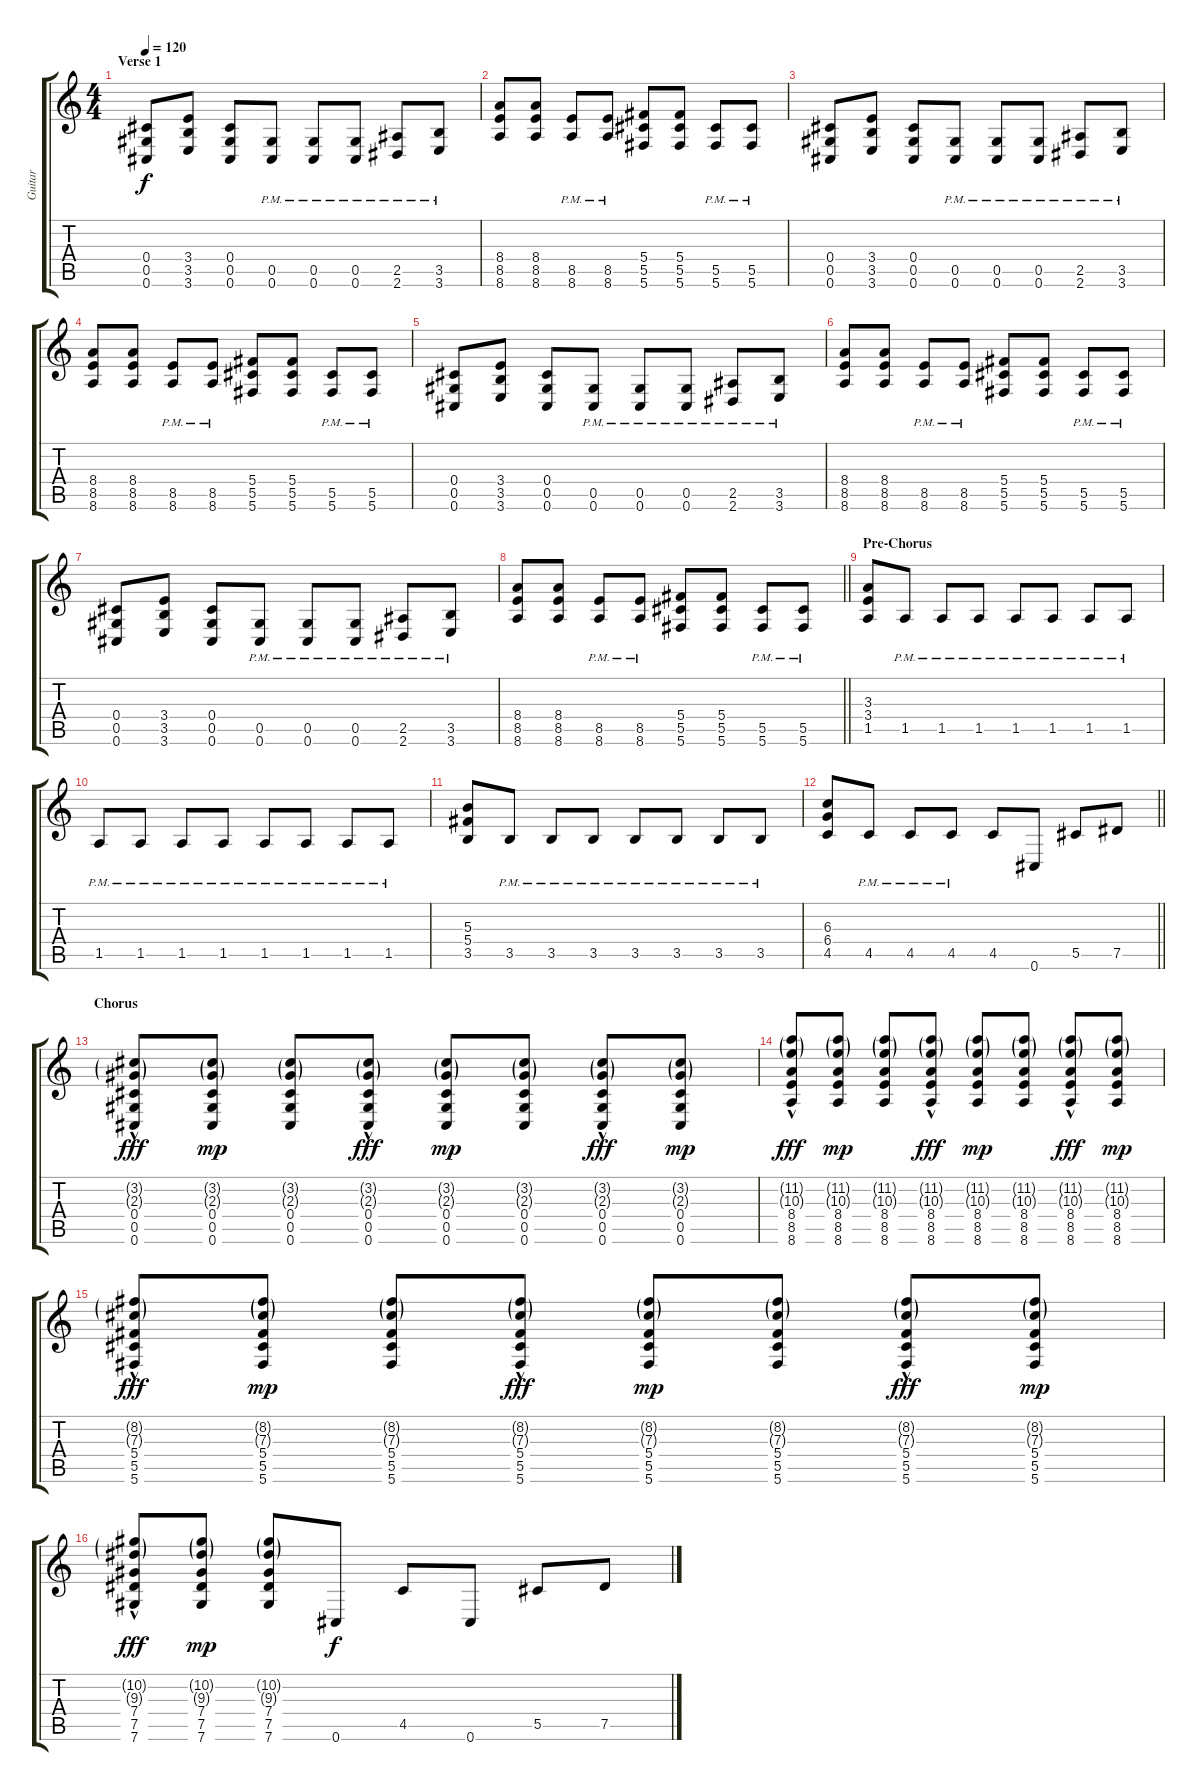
\track ("Guitar" "Guitar") {instrument acousticguitarsteel}
\staff {score tabs}
\tuning (Eb4 Bb3 Gb3 Db3 Ab2 Db2) {hide}
\ts (4 4)
\section ("" "Verse 1")
\tempo 120
\clef g2
\ks c
(0.4 0.5 0.6).8{dy f} (3.4 3.5 3.6).8 (0.4 0.5 0.6).8 (0.5{pm} 0.6{pm}).8 (0.5{pm} 0.6{pm}).8 (0.5{pm} 0.6{pm}).8 (2.5{pm} 2.6{pm}).8 (3.5{pm} 3.6{pm}).8 |
(8.4 8.5 8.6).8 (8.4 8.5 8.6).8 (8.5{pm} 8.6{pm}).8 (8.5{pm} 8.6{pm}).8 (5.4 5.5 5.6).8 (5.4 5.5 5.6).8 (5.5{pm} 5.6{pm}).8 (5.5{pm} 5.6{pm}).8 |
(0.4 0.5 0.6).8 (3.4 3.5 3.6).8 (0.4 0.5 0.6).8 (0.5{pm} 0.6{pm}).8 (0.5{pm} 0.6{pm}).8 (0.5{pm} 0.6{pm}).8 (2.5{pm} 2.6{pm}).8 (3.5{pm} 3.6{pm}).8 |
(8.4 8.5 8.6).8 (8.4 8.5 8.6).8 (8.5{pm} 8.6{pm}).8 (8.5{pm} 8.6{pm}).8 (5.4 5.5 5.6).8 (5.4 5.5 5.6).8 (5.5{pm} 5.6{pm}).8 (5.5{pm} 5.6{pm}).8 |
(0.4 0.5 0.6).8 (3.4 3.5 3.6).8 (0.4 0.5 0.6).8 (0.5{pm} 0.6{pm}).8 (0.5{pm} 0.6{pm}).8 (0.5{pm} 0.6{pm}).8 (2.5{pm} 2.6{pm}).8 (3.5{pm} 3.6{pm}).8 |
(8.4 8.5 8.6).8 (8.4 8.5 8.6).8 (8.5{pm} 8.6{pm}).8 (8.5{pm} 8.6{pm}).8 (5.4 5.5 5.6).8 (5.4 5.5 5.6).8 (5.5{pm} 5.6{pm}).8 (5.5{pm} 5.6{pm}).8 |
(0.4 0.5 0.6).8 (3.4 3.5 3.6).8 (0.4 0.5 0.6).8 (0.5{pm} 0.6{pm}).8 (0.5{pm} 0.6{pm}).8 (0.5{pm} 0.6{pm}).8 (2.5{pm} 2.6{pm}).8 (3.5{pm} 3.6{pm}).8 |
\barLineRight lightlight
(8.4 8.5 8.6).8 (8.4 8.5 8.6).8 (8.5{pm} 8.6{pm}).8 (8.5{pm} 8.6{pm}).8 (5.4 5.5 5.6).8 (5.4 5.5 5.6).8 (5.5{pm} 5.6{pm}).8 (5.5{pm} 5.6{pm}).8 |
\section ("" "Pre-Chorus")
(3.3 3.4 1.5).8 1.5{pm}.8 1.5{pm}.8 1.5{pm}.8 1.5{pm}.8 1.5{pm}.8 1.5{pm}.8 1.5{pm}.8 |
1.5{pm}.8 1.5{pm}.8 1.5{pm}.8 1.5{pm}.8 1.5{pm}.8 1.5{pm}.8 1.5{pm}.8 1.5{pm}.8 |
(5.3 5.4 3.5).8 3.5{pm}.8 3.5{pm}.8 3.5{pm}.8 3.5{pm}.8 3.5{pm}.8 3.5{pm}.8 3.5{pm}.8 |
\barLineRight lightlight
(6.3 6.4 4.5).8 4.5{pm}.8 4.5{pm}.8 4.5{pm}.8 4.5.8 0.6.8 5.5.8 7.5.8 |
\section ("" "Chorus")
(3.2{g} 2.3{g} 0.4{hac} 0.5{hac} 0.6{hac}).8{dy fff} (3.2{g} 2.3{g} 0.4 0.5 0.6).8{dy mp} (3.2{g} 2.3{g} 0.4 0.5 0.6).8 (3.2{g} 2.3{g} 0.4{hac} 0.5{hac} 0.6{hac}).8{dy fff} (3.2{g} 2.3{g} 0.4 0.5 0.6).8{dy mp} (3.2{g} 2.3{g} 0.4 0.5 0.6).8 (3.2{g} 2.3{g} 0.4{hac} 0.5{hac} 0.6{hac}).8{dy fff} (3.2{g} 2.3{g} 0.4 0.5 0.6).8{dy mp} |
(11.2{g} 10.3{g} 8.4{hac} 8.5{hac} 8.6{hac}).8{dy fff} (11.2{g} 10.3{g} 8.4 8.5 8.6).8{dy mp} (11.2{g} 10.3{g} 8.4 8.5 8.6).8 (11.2{g} 10.3{g} 8.4{hac} 8.5{hac} 8.6{hac}).8{dy fff} (11.2{g} 10.3{g} 8.4 8.5 8.6).8{dy mp} (11.2{g} 10.3{g} 8.4 8.5 8.6).8 (11.2{g} 10.3{g} 8.4{hac} 8.5{hac} 8.6{hac}).8{dy fff} (11.2{g} 10.3{g} 8.4 8.5 8.6).8{dy mp} |
(8.2{g} 7.3{g} 5.4{hac} 5.5{hac} 5.6{hac}).8{dy fff} (8.2{g} 7.3{g} 5.4 5.5 5.6).8{dy mp} (8.2{g} 7.3{g} 5.4 5.5 5.6).8 (8.2{g} 7.3{g} 5.4{hac} 5.5{hac} 5.6{hac}).8{dy fff} (8.2{g} 7.3{g} 5.4 5.5 5.6).8{dy mp} (8.2{g} 7.3{g} 5.4 5.5 5.6).8 (8.2{g} 7.3{g} 5.4{hac} 5.5{hac} 5.6{hac}).8{dy fff} (8.2{g} 7.3{g} 5.4 5.5 5.6).8{dy mp} |
(10.2{g} 9.3{g} 7.4{hac} 7.5{hac} 7.6{hac}).8{dy fff} (10.2{g} 9.3{g} 7.4 7.5 7.6).8{dy mp} (10.2{g} 9.3{g} 7.4 7.5 7.6).8 0.6.8{dy f} 4.5.8 0.6.8 5.5.8 7.5.8
